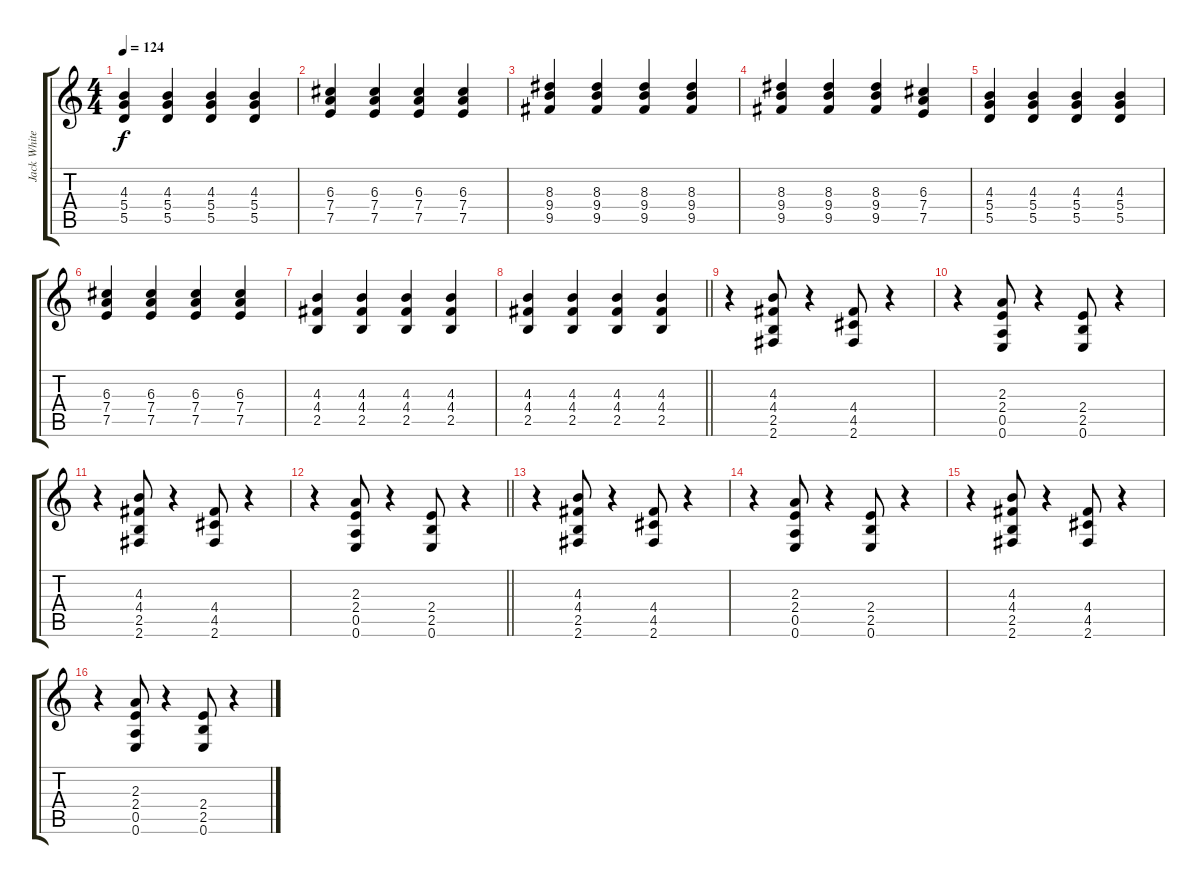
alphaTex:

\track ("Jack White (Guitar)" "Jack White") {instrument overdrivenguitar}
\staff {score tabs}
\tuning (E4 B3 G3 D3 A2 E2) {hide}
\ts (4 4)
\tempo 124
\clef g2
\ks c
(4.3 5.4 5.5).4{dy f} (4.3 5.4 5.5).4 (4.3 5.4 5.5).4 (4.3 5.4 5.5).4 |
(6.3 7.4 7.5).4 (6.3 7.4 7.5).4 (6.3 7.4 7.5).4 (6.3 7.4 7.5).4 |
(8.3 9.4 9.5).4 (8.3 9.4 9.5).4 (8.3 9.4 9.5).4 (8.3 9.4 9.5).4 |
(8.3 9.4 9.5).4 (8.3 9.4 9.5).4 (8.3 9.4 9.5).4 (6.3 7.4 7.5).4 |
(4.3 5.4 5.5).4 (4.3 5.4 5.5).4 (4.3 5.4 5.5).4 (4.3 5.4 5.5).4 |
(6.3 7.4 7.5).4 (6.3 7.4 7.5).4 (6.3 7.4 7.5).4 (6.3 7.4 7.5).4 |
(4.3 4.4 2.5).4 (4.3 4.4 2.5).4 (4.3 4.4 2.5).4 (4.3 4.4 2.5).4 |
\barLineRight lightlight
(4.3 4.4 2.5).4 (4.3 4.4 2.5).4 (4.3 4.4 2.5).4 (4.3 4.4 2.5).4 |
r.4 (4.3 4.4 2.5 2.6).8 r.4 (4.4 4.5 2.6).8 r.4 |
r.4 (2.3 2.4 0.5 0.6).8 r.4 (2.4 2.5 0.6).8 r.4 |
r.4 (4.3 4.4 2.5 2.6).8 r.4 (4.4 4.5 2.6).8 r.4 |
\barLineRight lightlight
r.4 (2.3 2.4 0.5 0.6).8 r.4 (2.4 2.5 0.6).8 r.4 |
r.4 (4.3 4.4 2.5 2.6).8 r.4 (4.4 4.5 2.6).8 r.4 |
r.4 (2.3 2.4 0.5 0.6).8 r.4 (2.4 2.5 0.6).8 r.4 |
r.4 (4.3 4.4 2.5 2.6).8 r.4 (4.4 4.5 2.6).8 r.4 |
r.4 (2.3 2.4 0.5 0.6).8 r.4 (2.4 2.5 0.6).8 r.4
